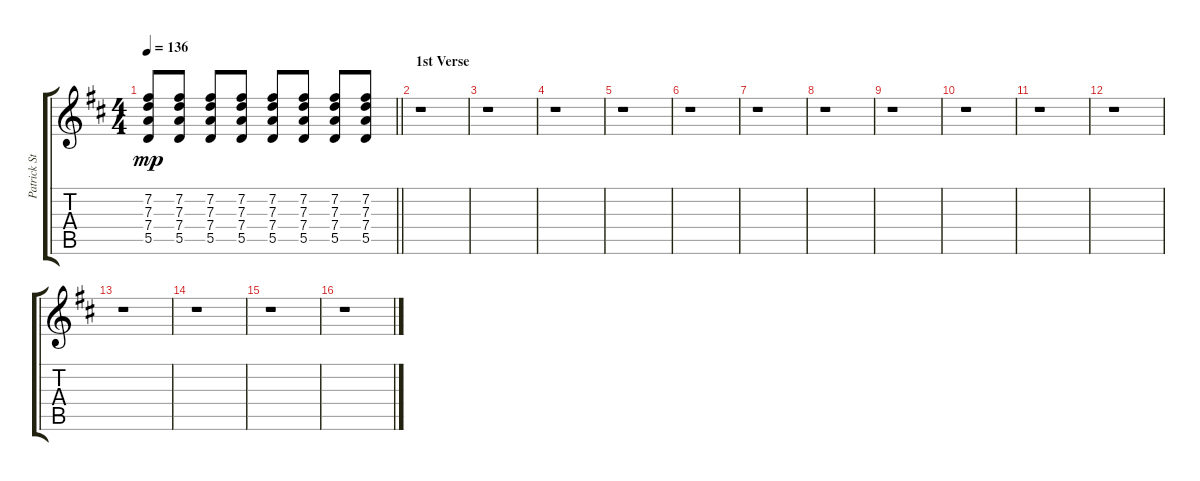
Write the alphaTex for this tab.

\track ("Patrick Stump" "Patrick St") {instrument overdrivenguitar}
\staff {score tabs}
\tuning (E4 B3 G3 D3 A2 E2) {hide}
\ts (4 4)
\tempo 136
\clef g2
\barLineRight lightlight
\ks d
(7.2 7.3 7.4 5.5).8{dy mp} (7.2 7.3 7.4 5.5).8 (7.2 7.3 7.4 5.5).8 (7.2 7.3 7.4 5.5).8 (7.2 7.3 7.4 5.5).8 (7.2 7.3 7.4 5.5).8 (7.2 7.3 7.4 5.5).8 (7.2 7.3 7.4 5.5).8 |
\section ("" "1st Verse")
r.1 |
r.1 |
r.1 |
r.1 |
r.1 |
r.1 |
r.1 |
r.1 |
r.1 |
r.1 |
r.1 |
r.1 |
r.1 |
r.1 |
r.1
